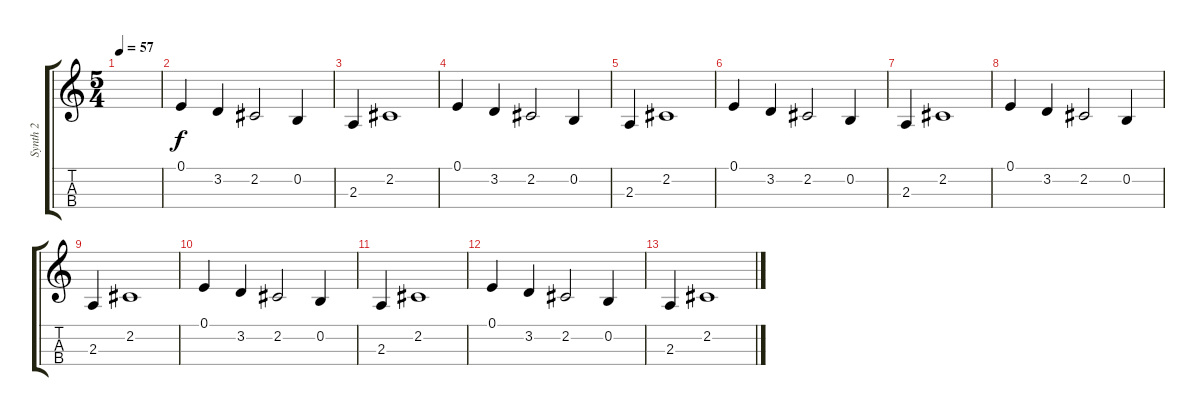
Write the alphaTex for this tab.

\track ("Synth 2" "Synth 2") {instrument pad2warm}
\staff {score tabs}
\tuning (E4 B3 G3 D3) {hide}
\ts (5 4)
\tempo 57
\clef g2
\ks c
|
0.1.4 3.2.4 2.2.2 0.2.4 |
2.3.4 2.2.1 |
0.1.4 3.2.4 2.2.2 0.2.4 |
2.3.4 2.2.1 |
0.1.4 3.2.4 2.2.2 0.2.4 |
2.3.4 2.2.1 |
0.1.4 3.2.4 2.2.2 0.2.4 |
2.3.4 2.2.1 |
0.1.4 3.2.4 2.2.2 0.2.4 |
2.3.4 2.2.1 |
0.1.4 3.2.4 2.2.2 0.2.4 |
2.3.4 2.2.1
